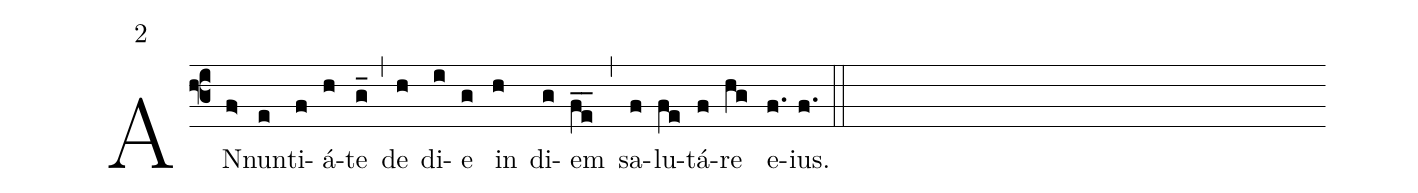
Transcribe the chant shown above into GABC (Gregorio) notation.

mode: 2;
%%
(f3)
AN(f>)nun(e)ti(f)á(h)te(g_) (,)
de(h) di(i)e(g) in(h) di(g)em(fe__) (,)
sa(f)lu(fe)tá(f)re(hg) e(f.)ius.(f.) (::)
